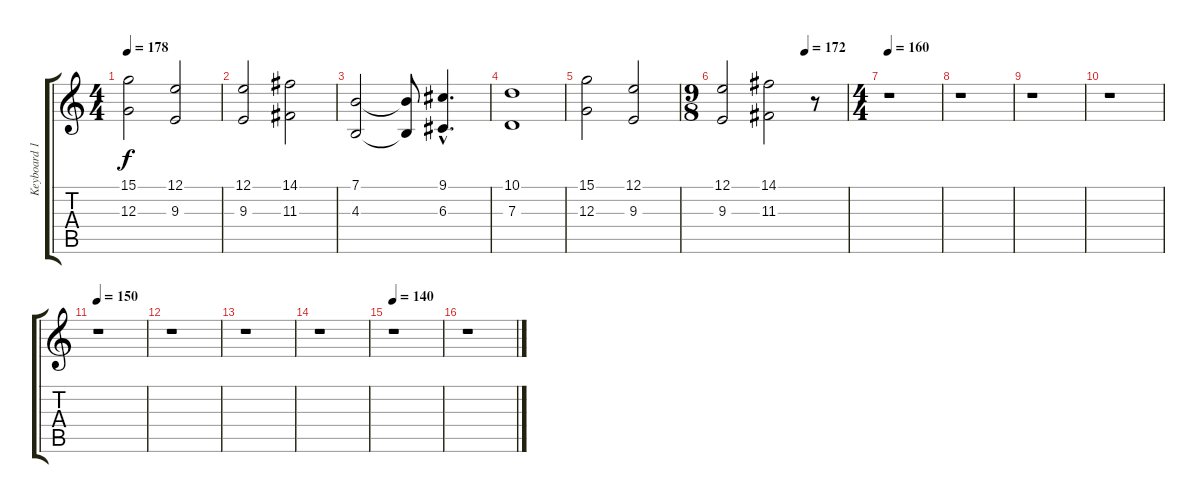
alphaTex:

\track ("Keyboard 1" "Keyboard 1") {instrument stringensemble1}
\staff {score tabs}
\tuning (E4 B3 G3 D3 A2 E2) {hide}
\ts (4 4)
\tempo 178
\clef g2
\ks c
(15.1 12.3).2{dy f} (12.1 9.3).2 |
(12.1 9.3).2 (14.1 11.3).2 |
(7.1 4.3).2 (7.1{t} 4.3{t}).8 (9.1{hac} 6.3{hac}).4{d} |
(10.1 7.3).1 |
(15.1 12.3).2 (12.1 9.3).2 |
\ts (9 8)
\tempo (172 0.6666666666666666)
(12.1 9.3).2 (14.1 11.3).2 r.8 |
\ts (4 4)
\section ("" "")
\tempo 160
r.1 |
r.1 |
r.1 |
r.1 |
\tempo 150
r.1 |
r.1 |
r.1 |
r.1 |
\tempo 140
r.1 |
r.1
